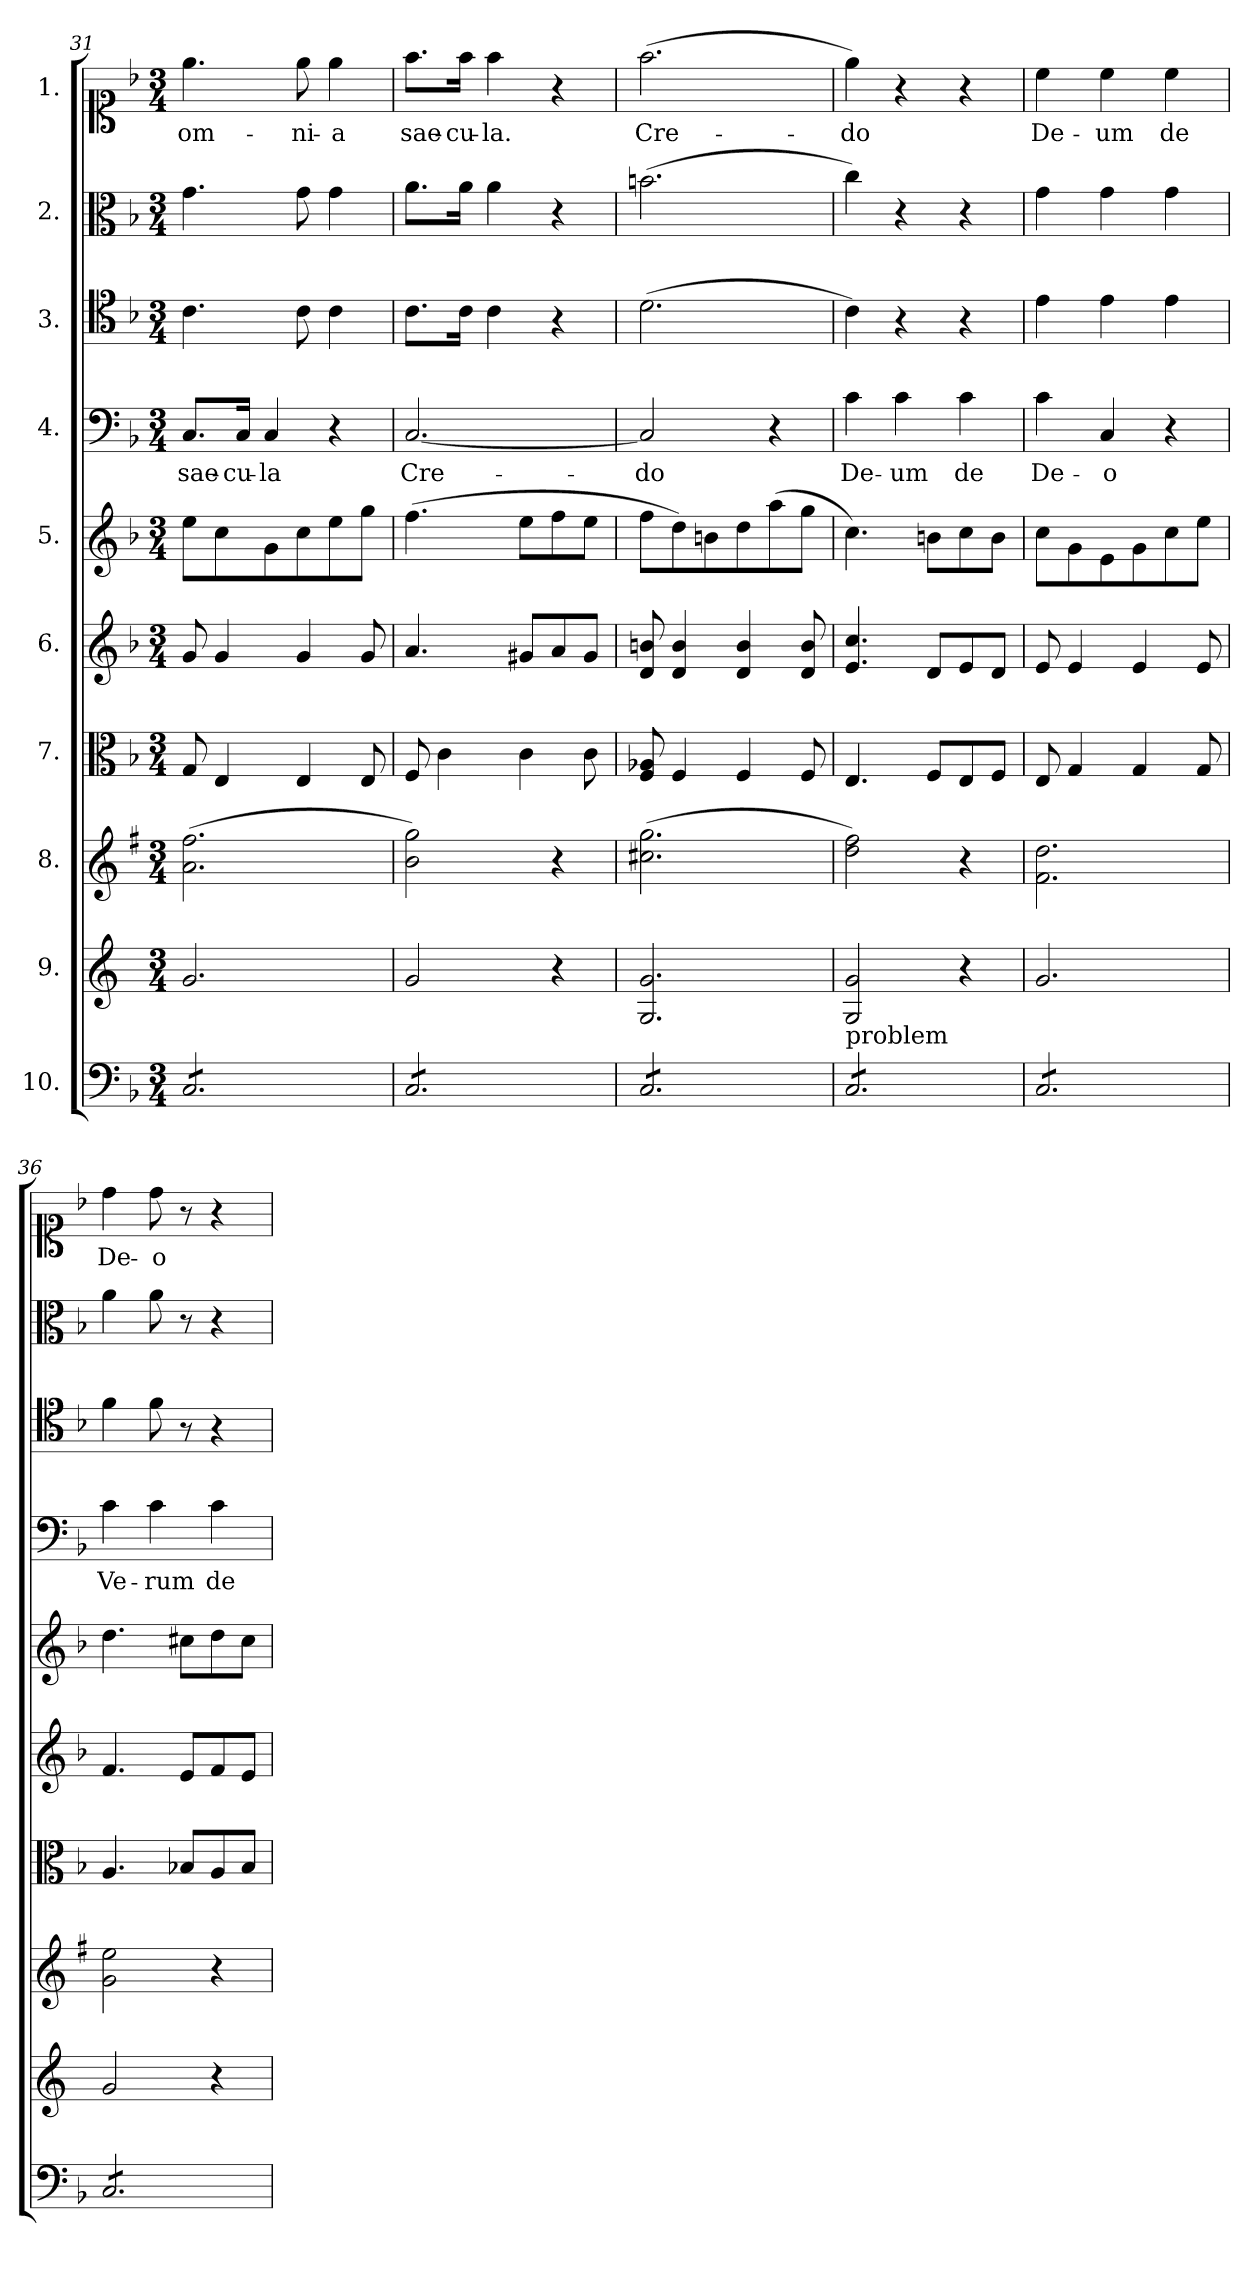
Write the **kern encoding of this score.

**kern	**kern	**kern	**kern	**kern	**kern	**kern	**text	**kern	**kern	**kern	**text
*part10	*part9	*part8	*part7	*part6	*part5	*part4	*part4	*part3	*part2	*part1	*part1
*staff10	*staff9	*staff8	*staff7	*staff6	*staff5	*staff4	*staff4	*staff3	*staff2	*staff1	*staff1
*I"10.	*I"9.	*I"8.	*I"7.	*I"6.	*I"5.	*I"4.	*	*I"3.	*I"2.	*I"1.	*
*clefF4	*clefG2	*clefG2	*clefC3	*clefG2	*clefG2	*clefF4	*	*clefC4	*clefC3	*clefC1	*
*	*ITrd4c7	*ITrd1c2	*	*	*	*	*	*	*	*	*
*k[b-]	*k[b-]	*k[b-]	*k[b-]	*k[b-]	*k[b-]	*k[b-]	*	*k[b-]	*k[b-]	*k[b-]	*
*M3/4	*M3/4	*M3/4	*M3/4	*M3/4	*M3/4	*M3/4	*	*M3/4	*M3/4	*M3/4	*
=31	=31	=31	=31	=31	=31	=31	=31	=31	=31	=31	=31
*tremolo	*	*	*	*	*	*	*	*	*	*	*
8C/L	2.c/	(2.g\ 2.ee\	8G/	8g/	8ee\L	8.C/L	sae-	4.c\	4.g\	4.ee\	om-
8C/	.	.	4E/	4g/	8cc\	.	.	.	.	.	.
.	.	.	.	.	.	16C/Jk	-cu-	.	.	.	.
8C/	.	.	.	.	8g\	4C/	-la	.	.	.	.
8C/	.	.	4E/	4g/	8cc\	.	.	8c\	8g\	8ee\	-ni-
8C/	.	.	.	.	8ee\	4r	.	4c\	4g\	4ee\	-a
8C/J	.	.	8E/	8g/	8gg\J	.	.	.	.	.	.
=32	=32	=32	=32	=32	=32	=32	=32	=32	=32	=32	=32
8C/L	2c/	2a\ 2ff\)	8F/	4.a/	(4.ff\	[2.C/	Cre-	8.c\L	8.a\L	8.ff\L	sae-
8C/	.	.	4c\	.	.	.	.	.	.	.	.
.	.	.	.	.	.	.	.	16c\Jk	16a\Jk	16ff\Jk	-cu-
8C/	.	.	.	.	.	.	.	4c\	4a\	4ff\	-la.
8C/	.	.	4c\	8g#X/L	8ee\L	.	.	.	.	.	.
8C/	4r	4r	.	8a/	8ff\	.	.	4r	4r	4r	.
8C/J	.	.	8c\	8g#/J	8ee\J	.	.	.	.	.	.
=33	=33	=33	=33	=33	=33	=33	=33	=33	=33	=33	=33
8C/L	2.C/ 2.c/	(2.bn\ 2.ff\	8F/ 8A-X/	8d/ 8bn/	8ff\L	2C/]	-do	(2.d\	(2.bn\	(2.ff\	Cre-
8C/	.	.	4F/	4d/ 4b/	8dd\)	.	.	.	.	.	.
8C/	.	.	.	.	8bn\	.	.	.	.	.	.
8C/	.	.	4F/	4d/ 4b/	8dd\	.	.	.	.	.	.
8C/	.	.	.	.	(8aa\	4r	.	.	.	.	.
8C/J	.	.	8F/	8d/ 8b/	8gg\J	.	.	.	.	.	.
=34	=34	=34	=34	=34	=34	=34	=34	=34	=34	=34	=34
!LO:TX:a:t=problem	!	!	!	!	!	!	!	!	!	!	!
8C/L	2C/ 2c/	2cc\ 2ee\)	4.E/	4.e/ 4.cc/	4.cc\)	4c\	De-	4c\)	4cc\)	4ee\)	-do
8C/	.	.	.	.	.	.	.	.	.	.	.
8C/	.	.	.	.	.	4c\	-um	4r	4r	4r	.
8C/	.	.	8F/L	8d/L	8bn\L	.	.	.	.	.	.
8C/	4r	4r	8E/	8e/	8cc\	4c\	de	4r	4r	4r	.
8C/J	.	.	8F/J	8d/J	8b\J	.	.	.	.	.	.
=35	=35	=35	=35	=35	=35	=35	=35	=35	=35	=35	=35
8C/L	2.c/	2.e\ 2.cc\	8E/	8e/	8cc\L	4c\	De-	4e\	4g\	4cc\	De-
8C/	.	.	4G/	4e/	8g\	.	.	.	.	.	.
8C/	.	.	.	.	8e\	4C/	-o	4e\	4g\	4cc\	-um
8C/	.	.	4G/	4e/	8g\	.	.	.	.	.	.
8C/	.	.	.	.	8cc\	4r	.	4e\	4g\	4cc\	de
8C/J	.	.	8G/	8e/	8ee\J	.	.	.	.	.	.
=36	=36	=36	=36	=36	=36	=36	=36	=36	=36	=36	=36
8C/L	2c/	2f\ 2dd\	4.A/	4.f/	4.dd\	4c\	Ve-	4f\	4a\	4dd\	De-
8C/	.	.	.	.	.	.	.	.	.	.	.
8C/	.	.	.	.	.	4c\	-rum	8f\	8a\	8dd\	-o
8C/	.	.	8B-X/L	8e/L	8cc#X\L	.	.	8r	8r	8r	.
8C/	4r	4r	8A/	8f/	8dd\	4c\	de	4r	4r	4r	.
8C/J	.	.	8B-/J	8e/J	8cc#\J	.	.	.	.	.	.
*Xtremolo	*	*	*	*	*	*	*	*	*	*	*
=	=	=	=	=	=	=	=	=	=	=	=
*-	*-	*-	*-	*-	*-	*-	*-	*-	*-	*-	*-
